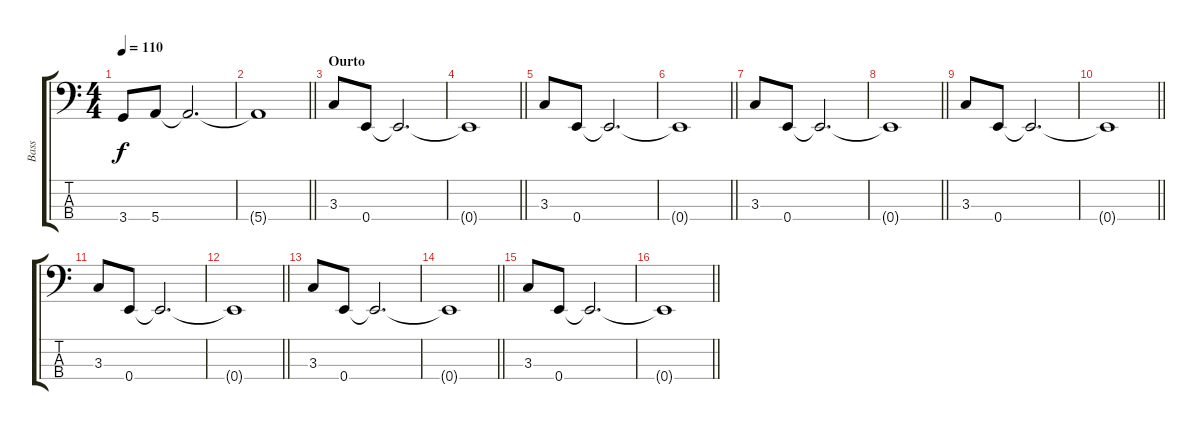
\track ("Bass" "Bass") {instrument electricbassfinger}
\staff {score tabs}
\tuning (G2 D2 A1 E1) {hide}
\ts (4 4)
\tempo 110
\clef f4
\ks c
3.4.8{dy f} 5.4.8 5.4{t}.2{d} |
\barLineRight lightlight
5.4{t}.1 |
\section ("" "Ourto")
3.3.8 0.4.8 0.4{t}.2{d} |
\barLineRight lightlight
0.4{t}.1 |
3.3.8 0.4.8 0.4{t}.2{d} |
\barLineRight lightlight
0.4{t}.1 |
\section ("" "")
3.3.8 0.4.8 0.4{t}.2{d} |
\barLineRight lightlight
0.4{t}.1 |
3.3.8 0.4.8 0.4{t}.2{d} |
\barLineRight lightlight
0.4{t}.1 |
\section ("" "")
3.3.8 0.4.8 0.4{t}.2{d} |
\barLineRight lightlight
0.4{t}.1 |
3.3.8 0.4.8 0.4{t}.2{d} |
\barLineRight lightlight
0.4{t}.1 |
\section ("" "")
3.3.8 0.4.8 0.4{t}.2{d} |
\barLineRight lightlight
0.4{t}.1
